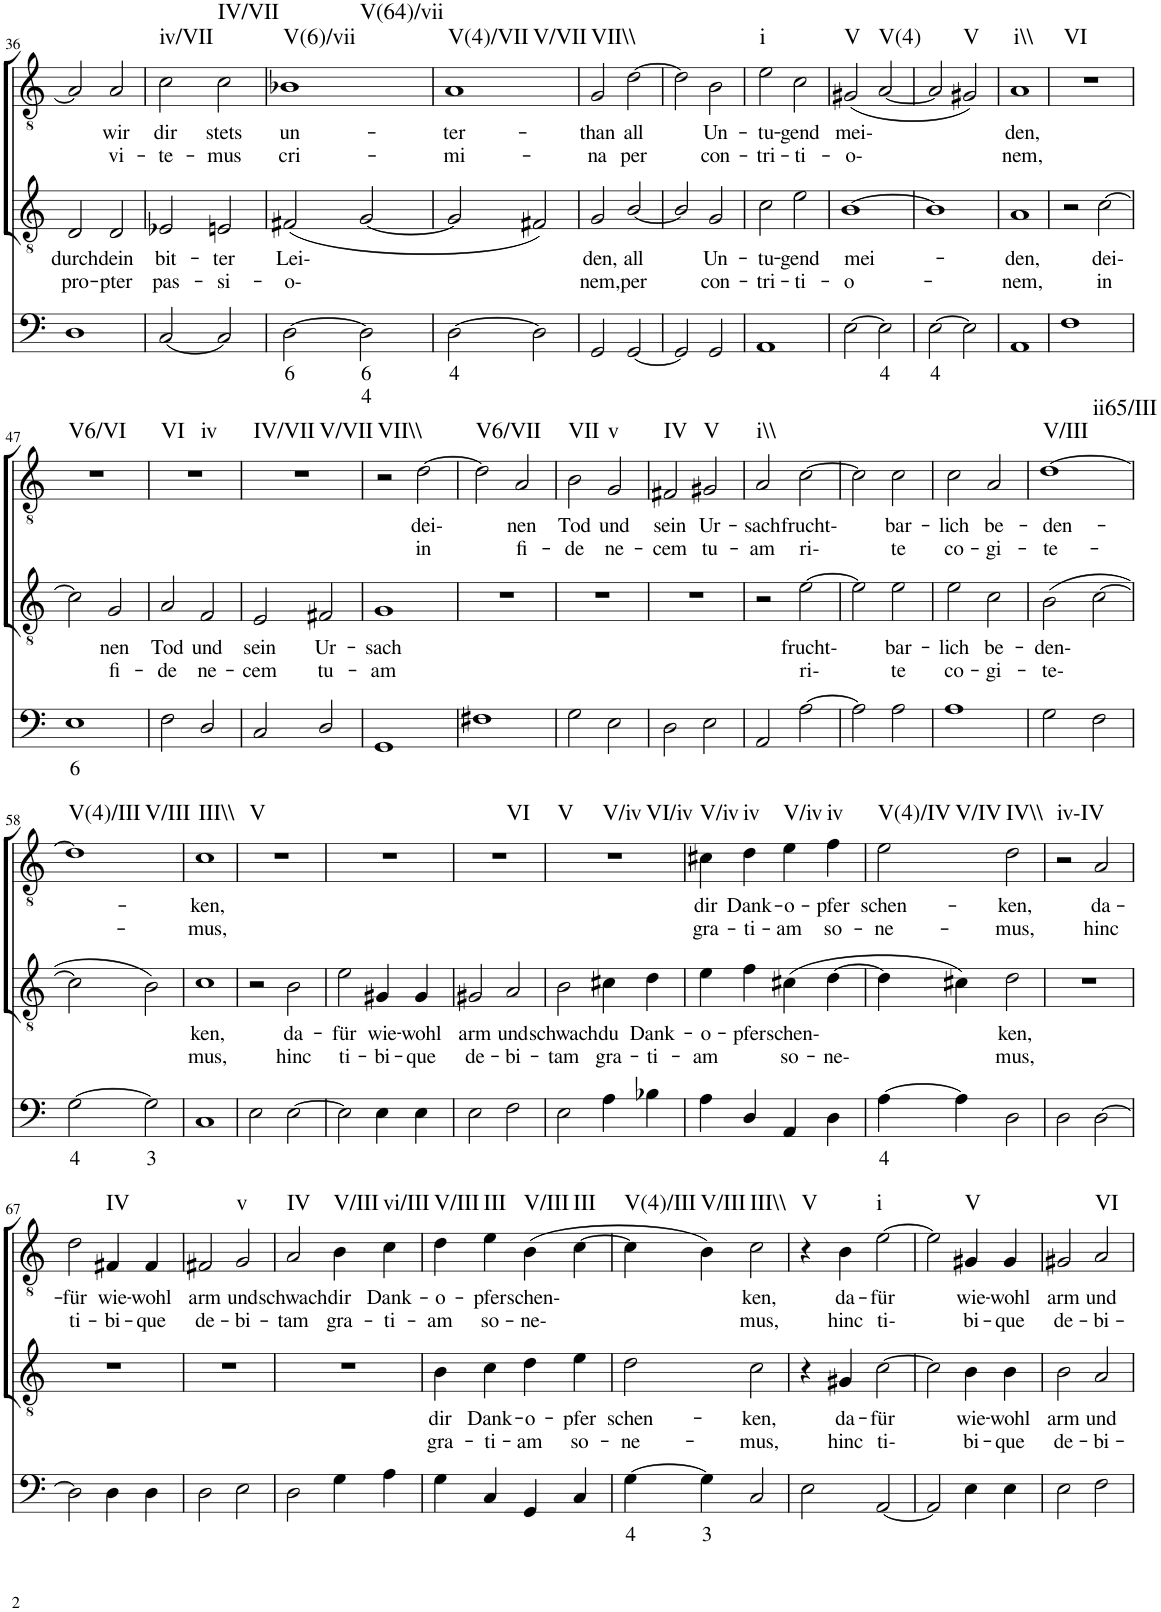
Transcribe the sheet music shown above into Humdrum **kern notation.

**kern	**text	**text	**kern	**text	**text	**kern	**text	**text	**harte
*part3	*part3	*part3	*part2	*part2	*part2	*part1	*part1	*part1	*part1
*staff3	*staff3	*staff3	*staff2	*staff2	*staff2	*staff1	*staff1	*staff1	*
*I"Continuo	*	*	*I"Tenor II	*	*	*I"Tenor I	*	*	*
!!LO:PB:g=z
*clefF4	*	*	*clefGv2	*	*	*clefGv2	*	*	*
*k[]	*	*	*k[]	*	*	*k[]	*	*	*
*M4/4	*	*	*M4/4	*	*	*M4/4	*	*	*
=36	=36	=36	=36	=36	=36	=36	=36	=36	=36
!	!	!	!	!LO:LY:b	!LO:LY:b	!	!	!	!
1D	.	.	2D/	durch	pro-	2A/]	.	.	.
!	!	!	!	!LO:LY:b	!LO:LY:b	!	!LO:LY:b	!LO:LY:b	!
.	.	.	2D/	dein	pter	2A/	wir	vi-	.
=37	=37	=37	=37	=37	=37	=37	=37	=37	=37
!	!	!	!	!LO:LY:b	!LO:LY:b	!	!LO:LY:b	!LO:LY:b	!LO:H:kt=iv/VII
[2C/	.	.	2E-X/	bit-	pas-	2c\	dir	te-	N
!	!	!	!	!LO:LY:b	!LO:LY:b	!	!LO:LY:b	!LO:LY:b	!LO:H:kt=IV/VII
2C/]	.	.	2En/	ter	si-	2c\	stets	mus	N
=38	=38	=38	=38	=38	=38	=38	=38	=38	=38
!	!LO:LY:b	!	!	!LO:LY:b	!LO:LY:b	!	!LO:LY:b	!LO:LY:b	!LO:H:n=1:kt=V(6)/vii
!	!	!	!	!	!	!	!	!	!LO:H:n=2:kt=V(64)/vii
[2D\	6	.	(2F#X/	Lei-	o-	1B-X	un-	cri-	N N
!	!LO:LY:b	!LO:LY:b	!	!	!	!	!	!	!
2D\]	6	4	[2G/	.	.	.	.	.	.
=39	=39	=39	=39	=39	=39	=39	=39	=39	=39
!	!LO:LY:b	!	!	!	!	!	!LO:LY:b	!LO:LY:b	!LO:H:n=1:kt=V(4)/VII
!	!	!	!	!	!	!	!	!	!LO:H:n=2:kt=V/VII
[2D\	4	.	2G/]	.	.	1A	ter-	mi-	N N
2D\]	.	.	2F#X/)	.	.	.	.	.	.
=40	=40	=40	=40	=40	=40	=40	=40	=40	=40
!	!	!	!	!LO:LY:b	!LO:LY:b	!	!LO:LY:b	!LO:LY:b	!LO:H:kt=VII\\
2GG/	.	.	2G/	den,	nem,	2G/	than	na	N
!	!	!	!	!LO:LY:b	!LO:LY:b	!	!LO:LY:b	!LO:LY:b	!
[2GG/	.	.	[2B/	all	per	[2d\	all	per	.
=41	=41	=41	=41	=41	=41	=41	=41	=41	=41
2GG/]	.	.	2B/]	.	.	2d\]	.	.	.
!	!	!	!	!LO:LY:b	!LO:LY:b	!	!LO:LY:b	!LO:LY:b	!
2GG/	.	.	2G/	Un-	con-	2B\	Un-	con-	.
=42	=42	=42	=42	=42	=42	=42	=42	=42	=42
!	!	!	!	!LO:LY:b	!LO:LY:b	!	!LO:LY:b	!LO:LY:b	!LO:H:kt=i
1AA	.	.	2c\	tu-	tri-	2e\	tu-	tri-	N
!	!	!	!	!LO:LY:b	!LO:LY:b	!	!LO:LY:b	!LO:LY:b	!
.	.	.	2e\	gend	ti-	2c\	gend	ti-	.
=43	=43	=43	=43	=43	=43	=43	=43	=43	=43
!	!	!	!	!LO:LY:b	!LO:LY:b	!	!LO:LY:b	!LO:LY:b	!LO:H:kt=V
[2E\	.	.	[1B	mei-	o-	(2G#X/	mei-	o-	N
!	!LO:LY:b	!	!	!	!	!	!	!	!LO:H:kt=V(4)
2E\]	4	.	.	.	.	[2A/	.	.	N
=44	=44	=44	=44	=44	=44	=44	=44	=44	=44
!	!LO:LY:b	!	!	!	!	!	!	!	!
[2E\	4	.	1B]	.	.	2A/]	.	.	.
!	!	!	!	!	!	!	!	!	!LO:H:kt=V
2E\]	.	.	.	.	.	2G#X/)	.	.	N
=45	=45	=45	=45	=45	=45	=45	=45	=45	=45
!	!	!	!	!LO:LY:b	!LO:LY:b	!	!LO:LY:b	!LO:LY:b	!LO:H:kt=i\\
1AA	.	.	1A	den,	nem,	1A	den,	nem,	N
=46	=46	=46	=46	=46	=46	=46	=46	=46	=46
!	!	!	!	!	!	!	!	!	!LO:H:kt=VI
1F	.	.	2r	.	.	1r	.	.	N
!	!	!	!	!LO:LY:b	!LO:LY:b	!	!	!	!
.	.	.	[2c\	dei-	in	.	.	.	.
!!LO:LB:g=z
=47	=47	=47	=47	=47	=47	=47	=47	=47	=47
!	!LO:LY:b	!	!	!	!	!	!	!	!LO:H:kt=V6/VI
1E	6	.	2c\]	.	.	1r	.	.	N
!	!	!	!	!LO:LY:b	!LO:LY:b	!	!	!	!
.	.	.	2G/	nen	fi-	.	.	.	.
=48	=48	=48	=48	=48	=48	=48	=48	=48	=48
!	!	!	!	!LO:LY:b	!LO:LY:b	!	!	!	!LO:H:n=1:kt=VI
!	!	!	!	!	!	!	!	!	!LO:H:n=2:kt=iv
2F\	.	.	2A/	Tod	de	1r	.	.	N N
!	!	!	!	!LO:LY:b	!LO:LY:b	!	!	!	!
2D/	.	.	2F/	und	ne-	.	.	.	.
=49	=49	=49	=49	=49	=49	=49	=49	=49	=49
!	!	!	!	!LO:LY:b	!LO:LY:b	!	!	!	!LO:H:n=1:kt=IV/VII
!	!	!	!	!	!	!	!	!	!LO:H:n=2:kt=V/VII
2C/	.	.	2E/	sein	cem	1r	.	.	N N
!	!	!	!	!LO:LY:b	!LO:LY:b	!	!	!	!
2D/	.	.	2F#X/	Ur-	tu-	.	.	.	.
=50	=50	=50	=50	=50	=50	=50	=50	=50	=50
!	!	!	!	!LO:LY:b	!LO:LY:b	!	!	!	!LO:H:kt=VII\\
1GG	.	.	1G	sach	am	2r	.	.	N
!	!	!	!	!	!	!	!LO:LY:b	!LO:LY:b	!
.	.	.	.	.	.	[2d\	dei-	in	.
=51	=51	=51	=51	=51	=51	=51	=51	=51	=51
!	!	!	!	!	!	!	!	!	!LO:H:kt=V6/VII
1F#X	.	.	1r	.	.	2d\]	.	.	N
!	!	!	!	!	!	!	!LO:LY:b	!LO:LY:b	!
.	.	.	.	.	.	2A/	nen	fi-	.
=52	=52	=52	=52	=52	=52	=52	=52	=52	=52
!	!	!	!	!	!	!	!LO:LY:b	!LO:LY:b	!LO:H:kt=VII
2G\	.	.	1r	.	.	2B\	Tod	de	N
!	!	!	!	!	!	!	!LO:LY:b	!LO:LY:b	!LO:H:kt=v
2E\	.	.	.	.	.	2G/	und	ne-	N
=53	=53	=53	=53	=53	=53	=53	=53	=53	=53
!	!	!	!	!	!	!	!LO:LY:b	!LO:LY:b	!LO:H:kt=IV
2D\	.	.	1r	.	.	2F#X/	sein	cem	N
!	!	!	!	!	!	!	!LO:LY:b	!LO:LY:b	!LO:H:kt=V
2E\	.	.	.	.	.	2G#X/	Ur-	tu-	N
=54	=54	=54	=54	=54	=54	=54	=54	=54	=54
!	!	!	!	!	!	!	!LO:LY:b	!LO:LY:b	!LO:H:kt=i\\
2AA/	.	.	2r	.	.	2A/	sach	am	N
!	!	!	!	!LO:LY:b	!LO:LY:b	!	!LO:LY:b	!LO:LY:b	!
[2A\	.	.	[2e\	frucht-	ri-	[2c\	frucht-	ri-	.
=55	=55	=55	=55	=55	=55	=55	=55	=55	=55
2A\]	.	.	2e\]	.	.	2c\]	.	.	.
!	!	!	!	!LO:LY:b	!LO:LY:b	!	!LO:LY:b	!LO:LY:b	!
2A\	.	.	2e\	bar-	te	2c\	bar-	te	.
=56	=56	=56	=56	=56	=56	=56	=56	=56	=56
!	!	!	!	!LO:LY:b	!LO:LY:b	!	!LO:LY:b	!LO:LY:b	!
1A	.	.	2e\	lich	co-	2c\	lich	co-	.
!	!	!	!	!LO:LY:b	!LO:LY:b	!	!LO:LY:b	!LO:LY:b	!
.	.	.	2c\	be-	gi-	2A/	be-	gi-	.
=57	=57	=57	=57	=57	=57	=57	=57	=57	=57
!	!	!	!	!LO:LY:b	!LO:LY:b	!	!LO:LY:b	!LO:LY:b	!LO:H:n=1:kt=V/III
!	!	!	!	!	!	!	!	!	!LO:H:n=2:kt=ii65/III
2G\	.	.	(2B\	den-	te-	[1d	den-	te-	N N
2F\	.	.	[2c\	.	.	.	.	.	.
!!LO:LB:g=z
=58	=58	=58	=58	=58	=58	=58	=58	=58	=58
!	!LO:LY:b	!	!	!	!	!	!	!	!LO:H:n=1:kt=V(4)/III
!	!	!	!	!	!	!	!	!	!LO:H:n=2:kt=V/III
[2G\	4	.	2c\]	.	.	1d]	.	.	N N
!	!LO:LY:b	!	!	!	!	!	!	!	!
2G\]	3	.	2B\)	.	.	.	.	.	.
=59	=59	=59	=59	=59	=59	=59	=59	=59	=59
!	!	!	!	!LO:LY:b	!LO:LY:b	!	!LO:LY:b	!LO:LY:b	!LO:H:kt=III\\
1C	.	.	1c	ken,	mus,	1c	ken,	mus,	N
=60	=60	=60	=60	=60	=60	=60	=60	=60	=60
!	!	!	!	!	!	!	!	!	!LO:H:kt=V
2E\	.	.	2r	.	.	1r	.	.	N
!	!	!	!	!LO:LY:b	!LO:LY:b	!	!	!	!
[2E\	.	.	2B\	da-	hinc	.	.	.	.
=61	=61	=61	=61	=61	=61	=61	=61	=61	=61
!	!	!	!	!LO:LY:b	!LO:LY:b	!	!	!	!
2E\]	.	.	2e\	für	ti-	1r	.	.	.
!	!	!	!	!LO:LY:b	!LO:LY:b	!	!	!	!
4E\	.	.	4G#X/	wie-	bi-	.	.	.	.
!	!	!	!	!LO:LY:b	!LO:LY:b	!	!	!	!
4E\	.	.	4G#/	wohl	que	.	.	.	.
=62	=62	=62	=62	=62	=62	=62	=62	=62	=62
!	!	!	!	!LO:LY:b	!LO:LY:b	!	!	!	!LO:H:kt=VI
2E\	.	.	2G#X/	arm	de-	1r	.	.	N
!	!	!	!	!LO:LY:b	!LO:LY:b	!	!	!	!
2F\	.	.	2A/	und	bi-	.	.	.	.
=63	=63	=63	=63	=63	=63	=63	=63	=63	=63
!	!	!	!	!LO:LY:b	!LO:LY:b	!	!	!	!LO:H:n=1:kt=V
!	!	!	!	!	!	!	!	!	!LO:H:n=2:kt=V/iv
!	!	!	!	!	!	!	!	!	!LO:H:n=3:kt=VI/iv
2E\	.	.	2B\	schwach	tam	1r	.	.	N N N
!	!	!	!	!LO:LY:b	!LO:LY:b	!	!	!	!
4A\	.	.	4c#X\	du	gra-	.	.	.	.
!	!	!	!	!LO:LY:b	!LO:LY:b	!	!	!	!
4B-X\	.	.	4d\	Dank-	ti-	.	.	.	.
=64	=64	=64	=64	=64	=64	=64	=64	=64	=64
!	!	!	!	!LO:LY:b	!LO:LY:b	!	!LO:LY:b	!LO:LY:b	!LO:H:kt=V/iv
4A\	.	.	4e\	o-	am	4c#X\	dir	gra-	N
!	!	!	!	!LO:LY:b	!	!	!LO:LY:b	!LO:LY:b	!LO:H:kt=iv
4D/	.	.	4f\	pfer	.	4d\	Dank-	ti-	N
!	!	!	!	!LO:LY:b	!LO:LY:b	!	!LO:LY:b	!LO:LY:b	!LO:H:kt=V/iv
4AA/	.	.	(4c#X\	schen-	so-	4e\	o-	am	N
!	!	!	!	!	!LO:LY:b	!	!LO:LY:b	!LO:LY:b	!LO:H:kt=iv
4D\	.	.	[4d\	.	ne-	4f\	pfer	so-	N
=65	=65	=65	=65	=65	=65	=65	=65	=65	=65
!	!LO:LY:b	!	!	!	!	!	!LO:LY:b	!LO:LY:b	!LO:H:n=1:kt=V(4)/IV
!	!	!	!	!	!	!	!	!	!LO:H:n=2:kt=V/IV
[4A\	4	.	4d\]	.	.	2e\	schen-	ne-	N N
4A\]	.	.	4c#X\)	.	.	.	.	.	.
!	!	!	!	!LO:LY:b	!LO:LY:b	!	!LO:LY:b	!LO:LY:b	!LO:H:kt=IV\\
2D\	.	.	2d\	ken,	mus,	2d\	ken,	mus,	N
=66	=66	=66	=66	=66	=66	=66	=66	=66	=66
!	!	!	!	!	!	!	!	!	!LO:H:kt=iv-IV
2D\	.	.	1r	.	.	2r	.	.	N
!	!	!	!	!	!	!	!LO:LY:b	!LO:LY:b	!
[2D\	.	.	.	.	.	2A/	da-	hinc	.
!!LO:LB:g=z
=67	=67	=67	=67	=67	=67	=67	=67	=67	=67
!	!	!	!	!	!	!	!LO:LY:b	!LO:LY:b	!
2D\]	.	.	1r	.	.	2d\	für	ti-	.
!	!	!	!	!	!	!	!LO:LY:b	!LO:LY:b	!LO:H:kt=IV
4D\	.	.	.	.	.	4F#X/	wie-	bi-	N
!	!	!	!	!	!	!	!LO:LY:b	!LO:LY:b	!
4D\	.	.	.	.	.	4F#/	wohl	que	.
=68	=68	=68	=68	=68	=68	=68	=68	=68	=68
!	!	!	!	!	!	!	!LO:LY:b	!LO:LY:b	!
2D\	.	.	1r	.	.	2F#X/	arm	de-	.
!	!	!	!	!	!	!	!LO:LY:b	!LO:LY:b	!LO:H:kt=v
2E\	.	.	.	.	.	2G/	und	bi-	N
=69	=69	=69	=69	=69	=69	=69	=69	=69	=69
!	!	!	!	!	!	!	!LO:LY:b	!LO:LY:b	!LO:H:kt=IV
2D\	.	.	1r	.	.	2A/	schwach	tam	N
!	!	!	!	!	!	!	!LO:LY:b	!LO:LY:b	!LO:H:kt=V/III
4G\	.	.	.	.	.	4B\	dir	gra-	N
!	!	!	!	!	!	!	!LO:LY:b	!LO:LY:b	!LO:H:kt=vi/III
4A\	.	.	.	.	.	4c\	Dank-	ti-	N
=70	=70	=70	=70	=70	=70	=70	=70	=70	=70
!	!	!	!	!LO:LY:b	!LO:LY:b	!	!LO:LY:b	!LO:LY:b	!LO:H:kt=V/III
4G\	.	.	4B\	dir	gra-	4d\	o-	am	N
!	!	!	!	!LO:LY:b	!LO:LY:b	!	!LO:LY:b	!LO:LY:b	!LO:H:kt=III
4C/	.	.	4c\	Dank-	ti-	4e\	pfer	so-	N
!	!	!	!	!LO:LY:b	!LO:LY:b	!	!LO:LY:b	!LO:LY:b	!LO:H:kt=V/III
4GG/	.	.	4d\	o-	am	(4B\	schen-	ne-	N
!	!	!	!	!LO:LY:b	!LO:LY:b	!	!	!	!LO:H:kt=III
4C/	.	.	4e\	pfer	so-	[4c\	.	.	N
=71	=71	=71	=71	=71	=71	=71	=71	=71	=71
!	!LO:LY:b	!	!	!LO:LY:b	!LO:LY:b	!	!	!	!LO:H:kt=V(4)/III
[4G\	4	.	2d\	schen-	ne-	4c\]	.	.	N
!	!LO:LY:b	!	!	!	!	!	!	!	!LO:H:kt=V/III
4G\]	3	.	.	.	.	4B\)	.	.	N
!	!	!	!	!LO:LY:b	!LO:LY:b	!	!LO:LY:b	!LO:LY:b	!LO:H:kt=III\\
2C/	.	.	2c\	ken,	mus,	2c\	ken,	mus,	N
=72	=72	=72	=72	=72	=72	=72	=72	=72	=72
!	!	!	!	!	!	!	!	!	!LO:H:kt=V
2E\	.	.	4r	.	.	4r	.	.	N
!	!	!	!	!LO:LY:b	!LO:LY:b	!	!LO:LY:b	!LO:LY:b	!
.	.	.	4G#X/	da-	hinc	4B\	da-	hinc	.
!	!	!	!	!LO:LY:b	!LO:LY:b	!	!LO:LY:b	!LO:LY:b	!LO:H:kt=i
[2AA/	.	.	[2c\	für	ti-	[2e\	für	ti-	N
=73	=73	=73	=73	=73	=73	=73	=73	=73	=73
2AA/]	.	.	2c\]	.	.	2e\]	.	.	.
!	!	!	!	!LO:LY:b	!LO:LY:b	!	!LO:LY:b	!LO:LY:b	!LO:H:kt=V
4E\	.	.	4B\	wie-	bi-	4G#X/	wie-	bi-	N
!	!	!	!	!LO:LY:b	!LO:LY:b	!	!LO:LY:b	!LO:LY:b	!
4E\	.	.	4B\	wohl	que	4G#/	wohl	que	.
=74	=74	=74	=74	=74	=74	=74	=74	=74	=74
!	!	!	!	!LO:LY:b	!LO:LY:b	!	!LO:LY:b	!LO:LY:b	!
2E\	.	.	2B\	arm	de-	2G#X/	arm	de-	.
!	!	!	!	!LO:LY:b	!LO:LY:b	!	!LO:LY:b	!LO:LY:b	!LO:H:kt=VI
2F\	.	.	2A/	und	bi-	2A/	und	bi-	N
=	=	=	=	=	=	=	=	=	=
*-	*-	*-	*-	*-	*-	*-	*-	*-	*-
